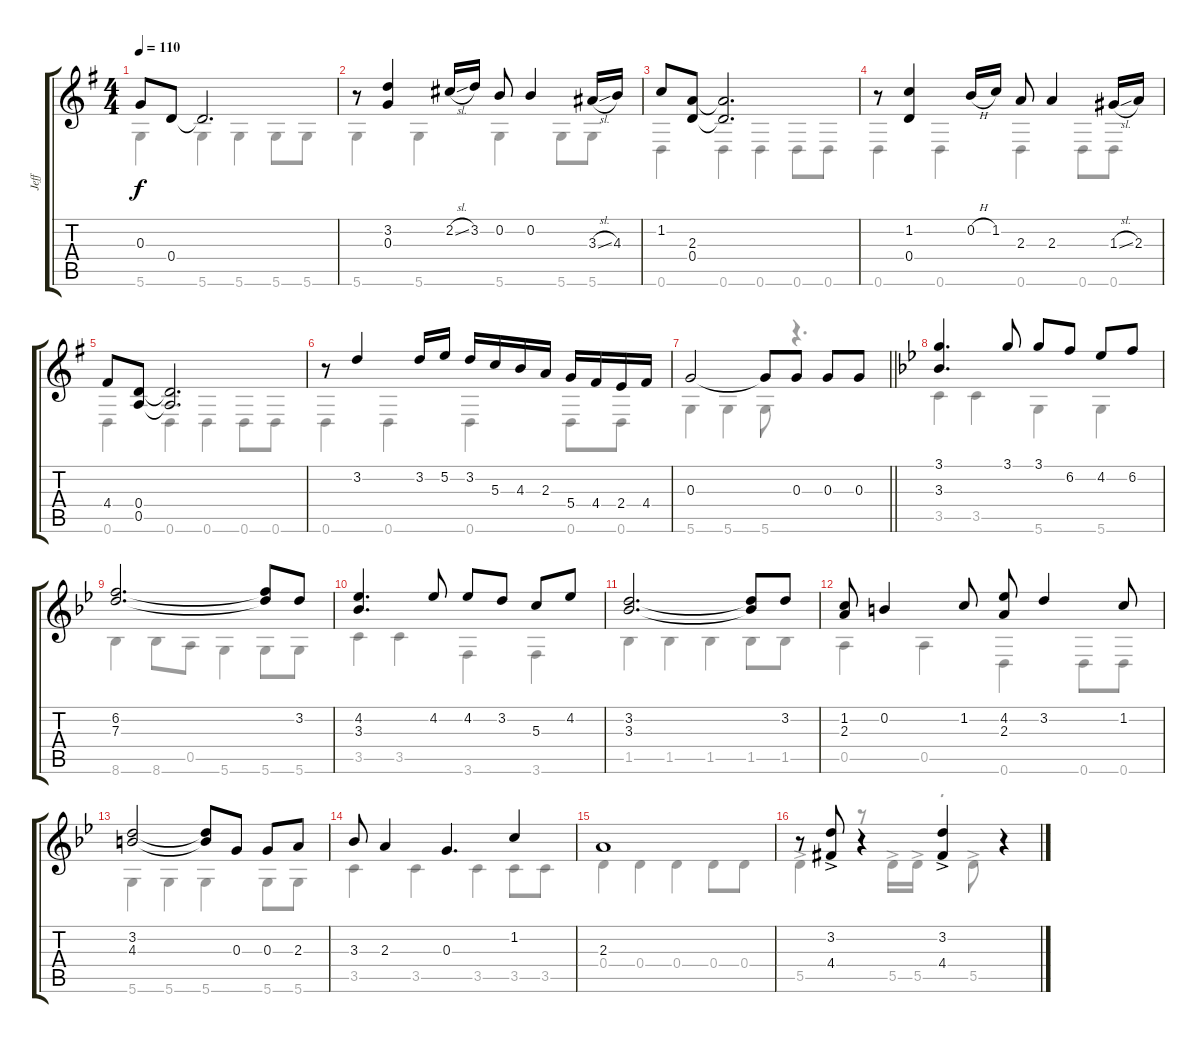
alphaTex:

\track ("Jeff" "Jeff") {instrument acousticguitarnylon}
\staff {score tabs}
\tuning (E4 B3 G3 D3 A2 D2) {hide}
\voice
\ts (4 4)
\tempo 110
\clef g2
\ks g
0.3.8{dy f} 0.4.8 0.4{t}.2{d} |
r.8 (3.2 0.3).4 2.2{sl}.16 3.2.16 0.2.8 0.2.4 3.3{sl}.16 4.3.16 |
1.2.8 (2.3 0.4).8 (2.3{t} 0.4{t}).2{d} |
r.8 (1.2 0.4).4 0.2{h}.16 1.2.16 2.3.8 2.3.4 1.3{sl}.16 2.3.16 |
4.4.8 (0.4 0.5).8 (0.4{t} 0.5{t}).2{d} |
r.8 3.2.4 3.2.16 5.2.16 3.2.16 5.3.16 4.3.16 2.3.16 5.4.16 4.4.16 2.4.16 4.4.16 |
\barLineRight lightlight
0.3.2 0.3{t}.8 0.3.8 0.3.8 0.3.8 |
\section ("" "")
\ks bb
(3.1 3.3).4{d} 3.1.8 3.1.8 6.2.8 4.2.8 6.2.8 |
(6.2 7.3).2{d} (6.2{t} 7.3{t}).8 3.2.8 |
(4.2 3.3).4{d} 4.2.8 4.2.8 3.2.8 5.3.8 4.2.8 |
(3.2 3.3).2{d} (3.2{t} 3.3{t}).8 3.2.8 |
(1.2 2.3).8 0.2.4 1.2.8 (4.2 2.3).8 3.2.4 1.2.8 |
(3.2 4.3).2 (3.2{t} 4.3{t}).8 0.3.8 0.3.8 2.3.8 |
3.3.8 2.3.4 0.3.4{d} 1.2.4 |
2.3.1 |
r.8 (3.2{ac} 4.4{ac acc #}).8 r.4 (3.2{ac} 4.4{ac acc #}).4 r.4
\voice
\clef g2
\ottava regular
\simile none
\ks g
5.6.4{dy f} 5.6.4 5.6.4 5.6.8 5.6.8 |
5.6.4 5.6.4 5.6.4 5.6.8 5.6.8 |
0.6.4 0.6.4 0.6.4 0.6.8 0.6.8 |
0.6.4 0.6.4 0.6.4 0.6.8 0.6.8 |
0.6.4 0.6.4 0.6.4 0.6.8 0.6.8 |
0.6.4 0.6.4 0.6.4 0.6.8 0.6.8 |
\barLineRight lightlight
5.6.4 5.6.4 5.6.8 r.4{d} |
\ks bb
3.5.4 3.5.4 5.6.4 5.6.4 |
8.6.4 8.6.8 0.5.8 5.6.4 5.6.8 5.6.8 |
3.5.4 3.5.4 3.6.4 3.6.4 |
1.5.4 1.5.4 1.5.4 1.5.8 1.5.8 |
0.5.4 0.5.4 0.6.4 0.6.8 0.6.8 |
5.6.4 5.6.4 5.6.4 5.6.8 5.6.8 |
3.5.4 3.5.4 3.5.4 3.5.8 3.5.8 |
0.4.4 0.4.4 0.4.4 0.4.8 0.4.8 |
5.5{ac}.4 r.8 5.5{ac}.16 5.5{ac}.16 r.8 5.5{ac}.8 r.4
